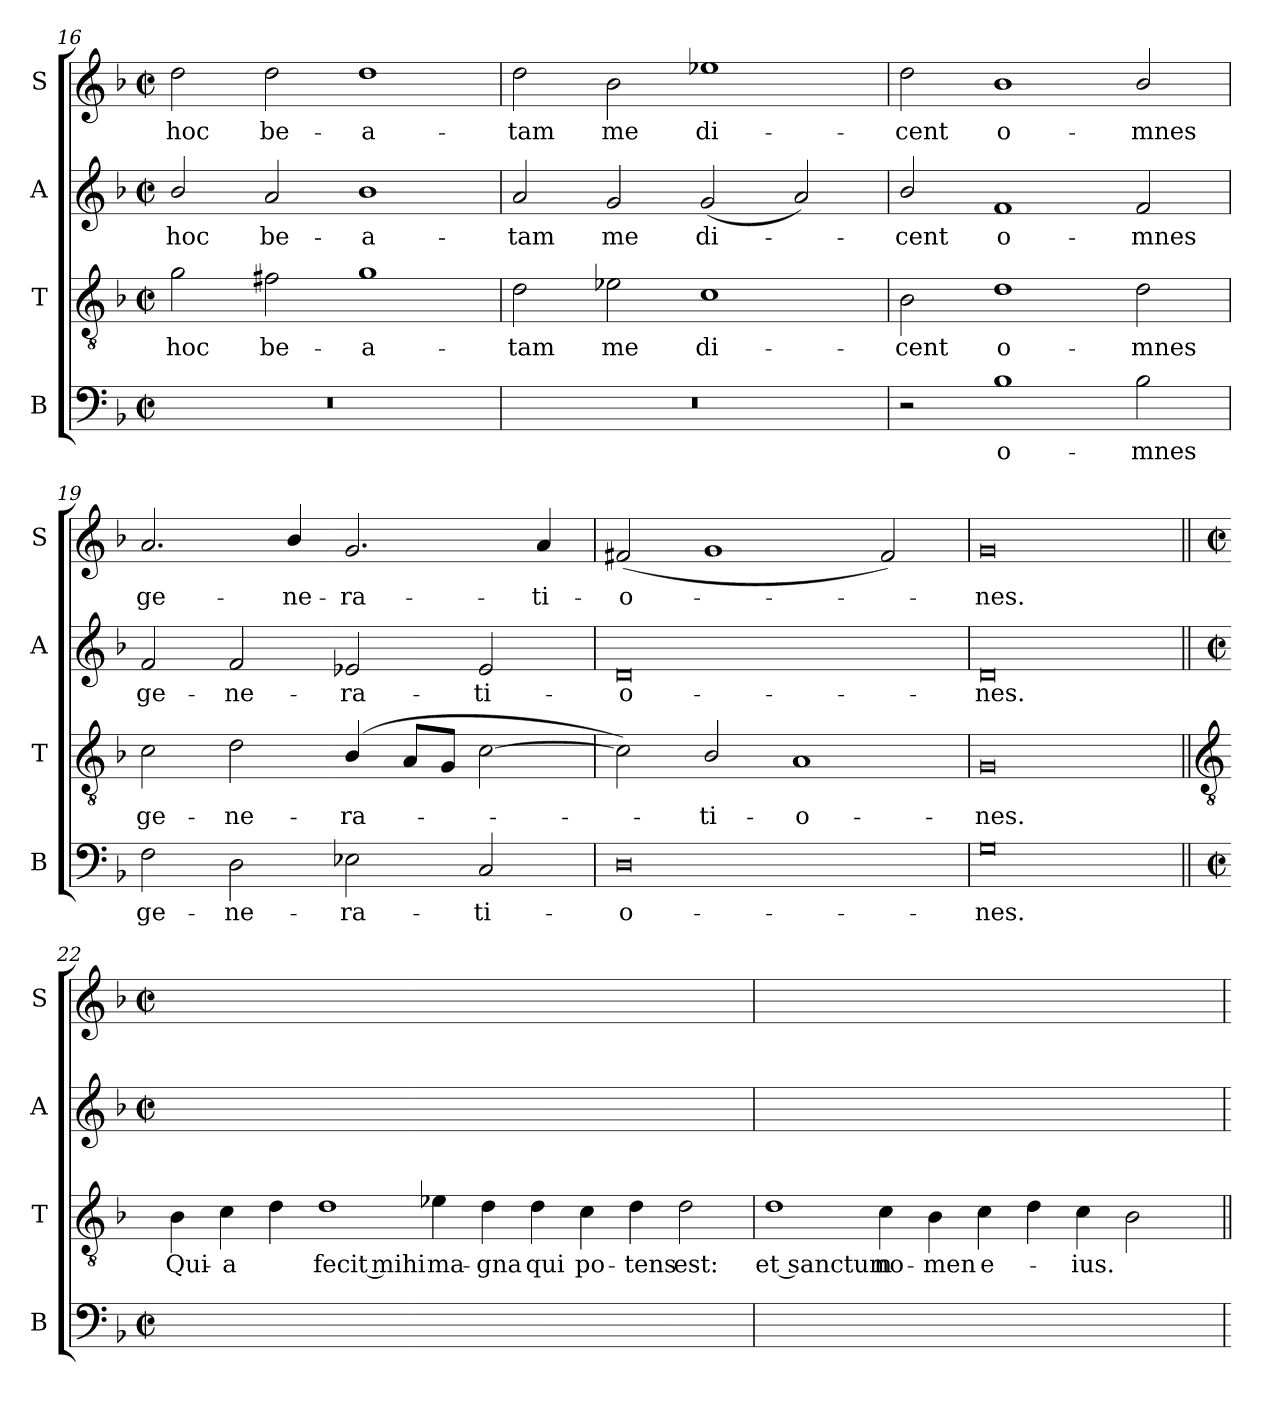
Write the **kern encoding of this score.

**kern	**text	**kern	**text	**kern	**text	**kern	**text
*part4	*part4	*part3	*part3	*part2	*part2	*part1	*part1
*staff4	*staff4	*staff3	*staff3	*staff2	*staff2	*staff1	*staff1
*I"B	*	*I"T	*	*I"A	*	*I"S	*
*I'B	*	*I'T	*	*I'A	*	*I'S	*
*clefF4	*	*clefGv2	*	*clefG2	*	*clefG2	*
*k[b-]	*	*k[b-]	*	*k[b-]	*	*k[b-]	*
*F:	*	*F:	*	*F:	*	*F:	*
*M4/2	*	*M4/2	*	*M4/2	*	*M4/2	*
*met(c|)	*	*met(c|)	*	*met(c|)	*	*met(c|)	*
=16	=16	=16	=16	=16	=16	=16	=16
!	!	!	!LO:LY:b	!	!LO:LY:b	!	!LO:LY:b
0r	.	2g	hoc	2b-/	hoc	2dd	hoc
!	!	!	!LO:LY:b	!	!LO:LY:b	!	!LO:LY:b
.	.	2f#X	be-	2a	be-	2dd	be-
!	!	!	!LO:LY:b	!	!LO:LY:b	!	!LO:LY:b
.	.	1g	-a-	1b-	-a-	1dd	-a-
=17	=17	=17	=17	=17	=17	=17	=17
!	!	!	!LO:LY:b	!	!LO:LY:b	!	!LO:LY:b
0r	.	2d	-tam	2a	-tam	2dd	-tam
!	!	!	!LO:LY:b	!	!LO:LY:b	!	!LO:LY:b
.	.	2e-X	me	2g	me	2b-	me
!	!	!	!LO:LY:b	!	!LO:LY:b	!	!LO:LY:b
.	.	1c	di-	(<2g	di-	1ee-	di-
.	.	.	.	2a)	.	.	.
=18	=18	=18	=18	=18	=18	=18	=18
!	!	!	!LO:LY:b	!	!LO:LY:b	!	!LO:LY:b
2r	.	2B-	-cent	2b-/	cent	2dd	-cent
!	!LO:LY:b	!	!LO:LY:b	!	!LO:LY:b	!	!LO:LY:b
1B-	o-	1d	o-	1f	o-	1b-	o-
!	!LO:LY:b	!	!LO:LY:b	!	!LO:LY:b	!	!LO:LY:b
2B-	-mnes	2d	-mnes	2f	-mnes	2b-/	-mnes
=19	=19	=19	=19	=19	=19	=19	=19
!	!LO:LY:b	!	!LO:LY:b	!	!LO:LY:b	!	!LO:LY:b
2F	ge-	2c	ge-	2f	ge-	2.a	ge-
!	!LO:LY:b	!	!LO:LY:b	!	!LO:LY:b	!	!
2D	-ne-	2d	-ne-	2f	-ne-	.	.
!	!	!	!	!	!	!	!LO:LY:b
.	.	.	.	.	.	4b-/	-ne-
!	!LO:LY:b	!	!LO:LY:b	!	!LO:LY:b	!	!LO:LY:b
2E-X	-ra-	(<4B-/	-ra-	2e-X	-ra-	2.g	-ra-
.	.	8AL	.	.	.	.	.
.	.	8GJ	.	.	.	.	.
!	!LO:LY:b	!	!	!	!LO:LY:b	!	!
2C	-ti-	[2c	.	2e-	-ti-	.	.
!	!	!	!	!	!	!	!LO:LY:b
.	.	.	.	.	.	4a	-ti-
=20	=20	=20	=20	=20	=20	=20	=20
!	!LO:LY:b	!	!	!	!LO:LY:b	!	!LO:LY:b
0D	-o-	2c])	.	0d	-o-	(<2f#X	-o-
!	!	!	!LO:LY:b	!	!	!	!
.	.	2B-/	ti-	.	.	1g	.
!	!	!	!LO:LY:b	!	!	!	!
.	.	1A	-o-	.	.	.	.
.	.	.	.	.	.	2f#)	.
=21	=21	=21	=21	=21	=21	=21	=21
!	!LO:LY:b	!	!LO:LY:b	!	!LO:LY:b	!	!LO:LY:b
0G	-nes.	0G	-nes.	0d	-nes.	0g	nes.
!!LO:LB:g=z
=22||	=22||	=22||	=22||	=22||	=22||	=22||	=22||
*	*	*clefGv2	*	*	*	*	*
*M4/2	*	*	*	*M4/2	*	*M4/2	*
*met(c|)	*	*	*	*met(c|)	*	*met(c|)	*
!	!	!	!LO:LY:b	!	!	!	!
0ryy	.	4B-	Qui-	0ryy	.	0ryy	.
!	!	!	!LO:LY:b	!	!	!	!
.	.	4c	-a	.	.	.	.
.	.	4d	.	.	.	.	.
!	!	!	!LO:LY:b	!	!	!	!
.	.	1d	fecit mihi	.	.	.	.
!	!	!	!LO:LY:b	!	!	!	!
.	.	4e-X	ma-	.	.	.	.
!	!	!	!LO:LY:b	!	!	!	!
1.ryy	.	4d	-gna	1.ryy	.	1.ryy	.
!	!	!	!LO:LY:b	!	!	!	!
.	.	4d	qui	.	.	.	.
!	!	!	!LO:LY:b	!	!	!	!
.	.	4c	po-	.	.	.	.
!	!	!	!LO:LY:b	!	!	!	!
.	.	4d	-tens	.	.	.	.
!	!	!	!LO:LY:b	!	!	!	!
.	.	2d	est:	.	.	.	.
=22A	=22A	=22A	=22A	=22A	=22A	=22A	=22A
!	!	!	!LO:LY:b	!	!	!	!
1.ryy	.	1d	et sanctum	1.ryy	.	1.ryy	.
!	!	!	!LO:LY:b	!	!	!	!
.	.	4c	no-	.	.	.	.
!	!	!	!LO:LY:b	!	!	!	!
.	.	4B-	-men	.	.	.	.
!	!	!	!LO:LY:b	!	!	!	!
1ryy	.	4c	e-	1ryy	.	1ryy	.
.	.	4d	.	.	.	.	.
!	!	!	!LO:LY:b	!	!	!	!
.	.	4c	ius.	.	.	.	.
.	.	2B-	.	.	.	.	.
4ryy	.	.	.	4ryy	.	4ryy	.
=	=	=||	=	=	=	=	=
*-	*-	*-	*-	*-	*-	*-	*-
